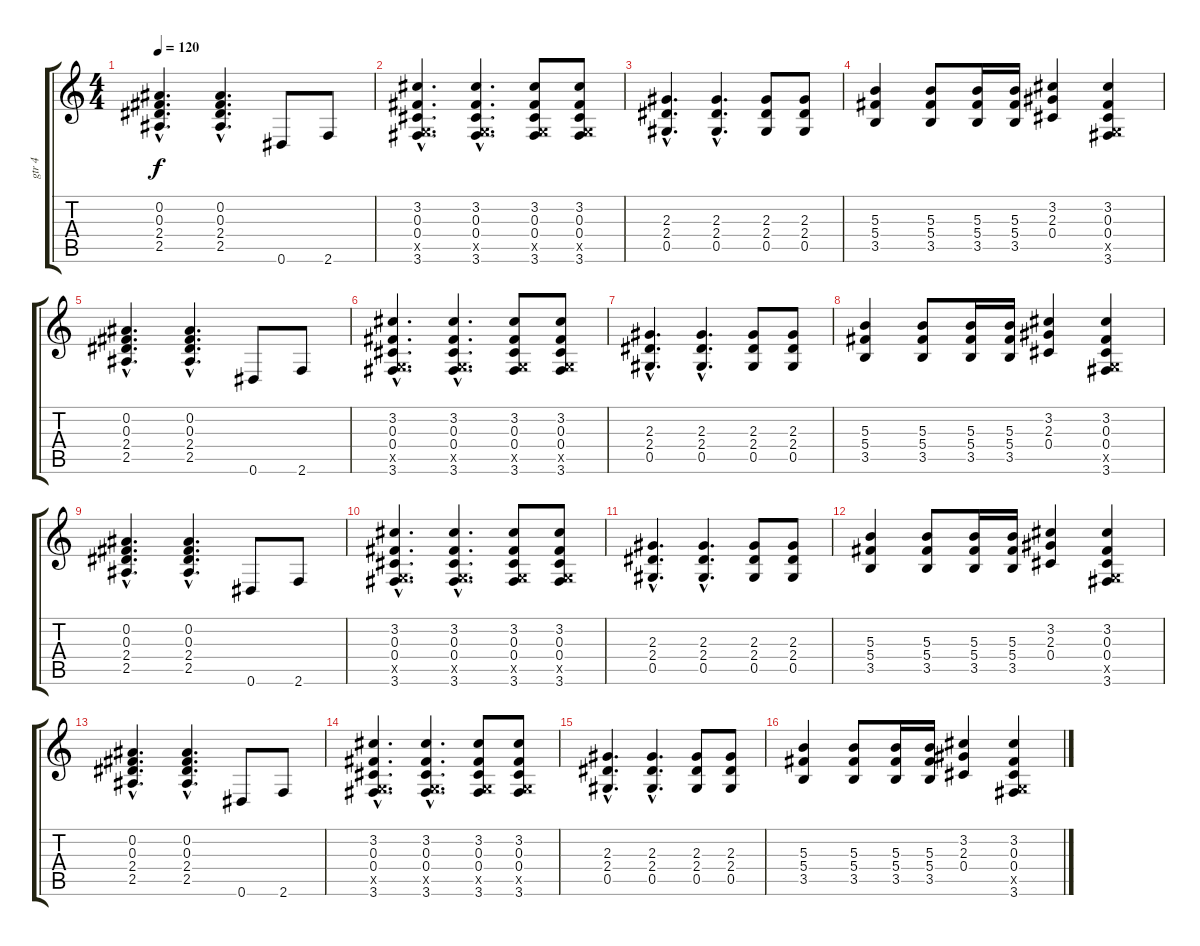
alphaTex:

\track ("gtr 4" "gtr 4") {instrument electricguitarclean}
\staff {score tabs}
\tuning (Eb4 Bb3 Gb3 Db3 Ab2 Eb2) {hide}
\ts (4 4)
\tempo 120
\clef g2
\ks c
(0.2{hac} 0.3{hac} 2.4{hac} 2.5{hac}).4{d dy f} (0.2{hac} 0.3{hac} 2.4{hac} 2.5{hac}).4{d} 0.6.8 2.6.8 |
(3.2{hac} 0.3{hac} 0.4{hac} -1.5{hac x} 3.6{hac}).4{d} (3.2{hac} 0.3{hac} 0.4{hac} -1.5{hac x} 3.6{hac}).4{d} (3.2 0.3 0.4 -1.5{x} 3.6).8 (3.2 0.3 0.4 -1.5{x} 3.6).8 |
(2.3{hac} 2.4{hac} 0.5{hac}).4{d} (2.3{hac} 2.4{hac} 0.5{hac}).4{d} (2.3 2.4 0.5).8 (2.3 2.4 0.5).8 |
(5.3 5.4 3.5).4 (5.3 5.4 3.5).8 (5.3 5.4 3.5).16 (5.3 5.4 3.5).16 (3.2 2.3 0.4).4 (3.2 0.3 0.4 -1.5{x} 3.6).4 |
(0.2{hac} 0.3{hac} 2.4{hac} 2.5{hac}).4{d} (0.2{hac} 0.3{hac} 2.4{hac} 2.5{hac}).4{d} 0.6.8 2.6.8 |
(3.2{hac} 0.3{hac} 0.4{hac} -1.5{hac x} 3.6{hac}).4{d} (3.2{hac} 0.3{hac} 0.4{hac} -1.5{hac x} 3.6{hac}).4{d} (3.2 0.3 0.4 -1.5{x} 3.6).8 (3.2 0.3 0.4 -1.5{x} 3.6).8 |
(2.3{hac} 2.4{hac} 0.5{hac}).4{d} (2.3{hac} 2.4{hac} 0.5{hac}).4{d} (2.3 2.4 0.5).8 (2.3 2.4 0.5).8 |
(5.3 5.4 3.5).4 (5.3 5.4 3.5).8 (5.3 5.4 3.5).16 (5.3 5.4 3.5).16 (3.2 2.3 0.4).4 (3.2 0.3 0.4 -1.5{x} 3.6).4 |
(0.2{hac} 0.3{hac} 2.4{hac} 2.5{hac}).4{d} (0.2{hac} 0.3{hac} 2.4{hac} 2.5{hac}).4{d} 0.6.8 2.6.8 |
(3.2{hac} 0.3{hac} 0.4{hac} -1.5{hac x} 3.6{hac}).4{d} (3.2{hac} 0.3{hac} 0.4{hac} -1.5{hac x} 3.6{hac}).4{d} (3.2 0.3 0.4 -1.5{x} 3.6).8 (3.2 0.3 0.4 -1.5{x} 3.6).8 |
(2.3{hac} 2.4{hac} 0.5{hac}).4{d} (2.3{hac} 2.4{hac} 0.5{hac}).4{d} (2.3 2.4 0.5).8 (2.3 2.4 0.5).8 |
(5.3 5.4 3.5).4 (5.3 5.4 3.5).8 (5.3 5.4 3.5).16 (5.3 5.4 3.5).16 (3.2 2.3 0.4).4 (3.2 0.3 0.4 -1.5{x} 3.6).4 |
(0.2{hac} 0.3{hac} 2.4{hac} 2.5{hac}).4{d} (0.2{hac} 0.3{hac} 2.4{hac} 2.5{hac}).4{d} 0.6.8 2.6.8 |
(3.2{hac} 0.3{hac} 0.4{hac} -1.5{hac x} 3.6{hac}).4{d} (3.2{hac} 0.3{hac} 0.4{hac} -1.5{hac x} 3.6{hac}).4{d} (3.2 0.3 0.4 -1.5{x} 3.6).8 (3.2 0.3 0.4 -1.5{x} 3.6).8 |
(2.3{hac} 2.4{hac} 0.5{hac}).4{d} (2.3{hac} 2.4{hac} 0.5{hac}).4{d} (2.3 2.4 0.5).8 (2.3 2.4 0.5).8 |
(5.3 5.4 3.5).4 (5.3 5.4 3.5).8 (5.3 5.4 3.5).16 (5.3 5.4 3.5).16 (3.2 2.3 0.4).4 (3.2 0.3 0.4 -1.5{x} 3.6).4
